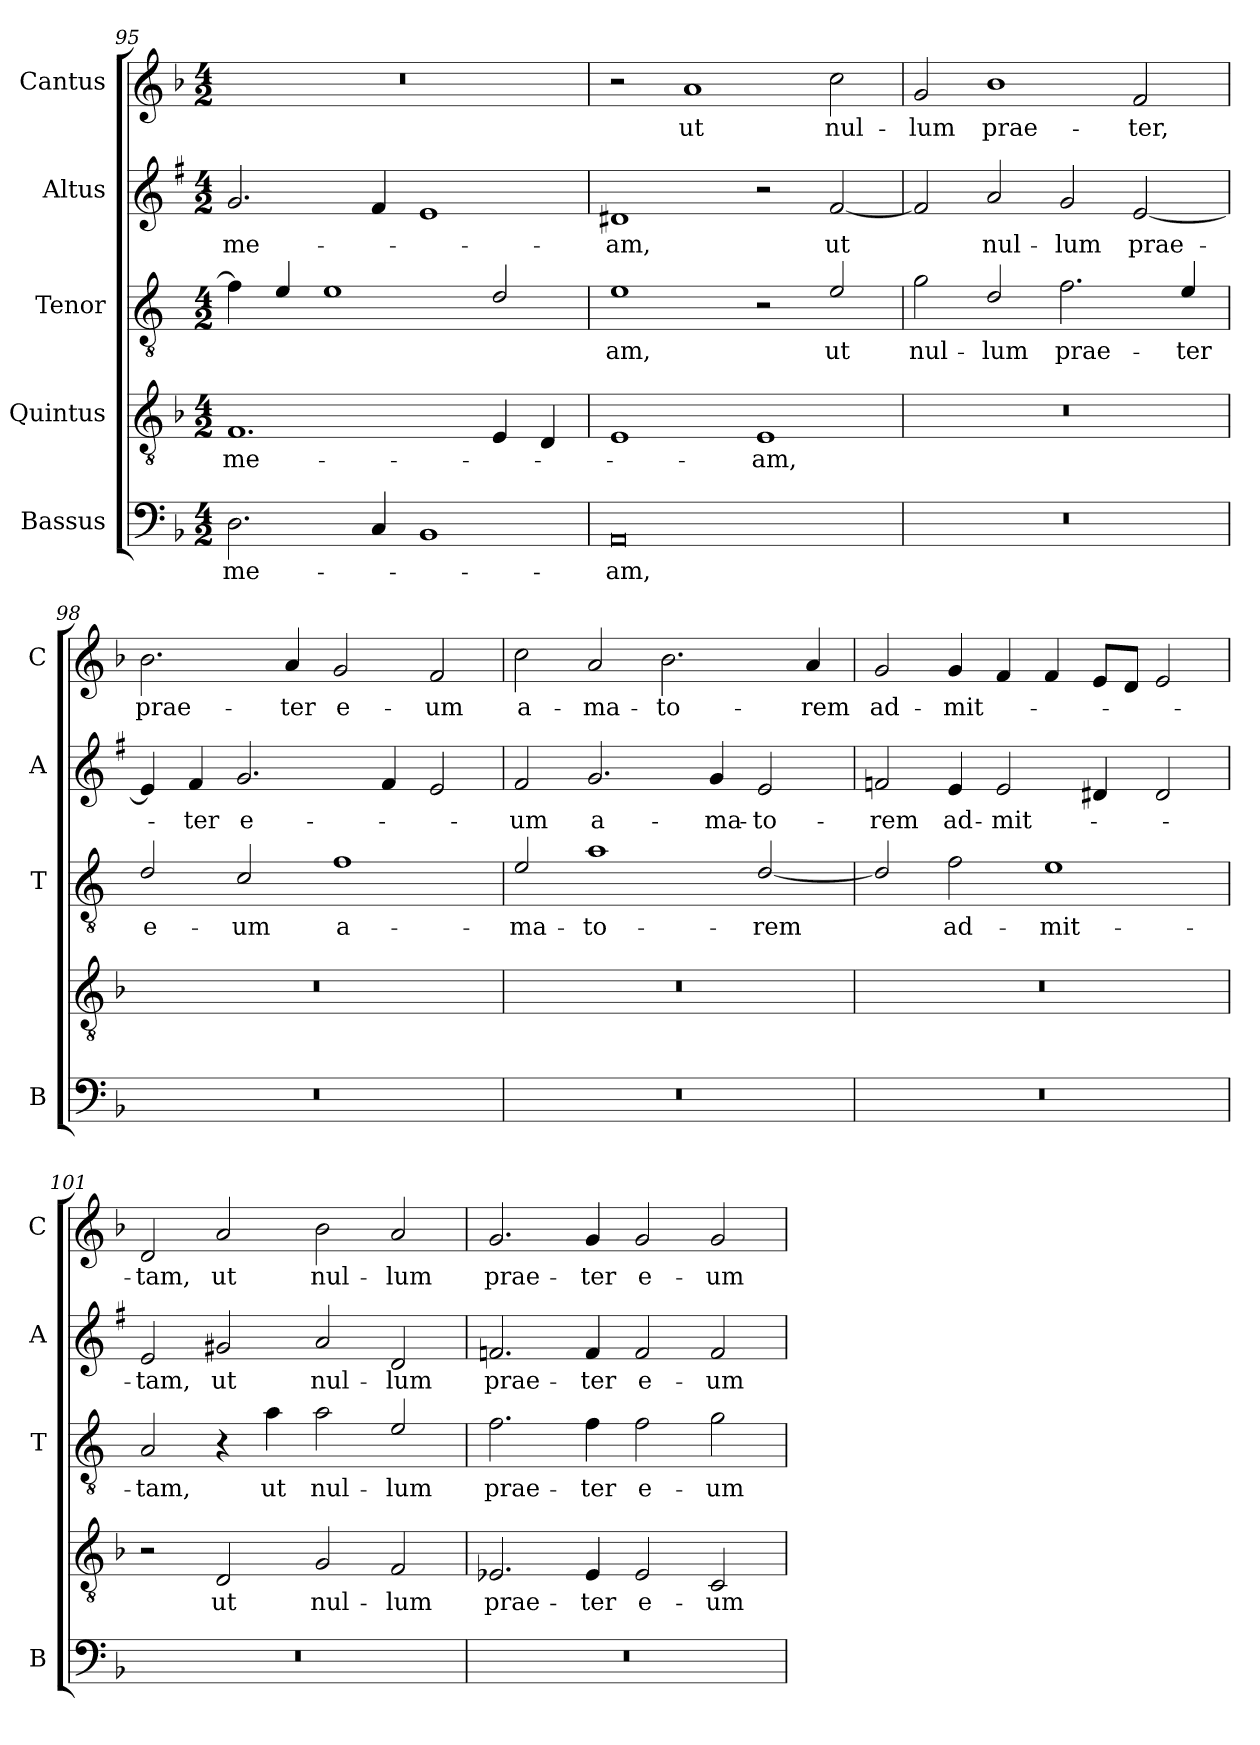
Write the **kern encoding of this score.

**kern	**text	**kern	**text	**kern	**text	**kern	**text	**kern	**text
*part5	*part5	*part4	*part4	*part3	*part3	*part2	*part2	*part1	*part1
*staff5	*staff5	*staff4	*staff4	*staff3	*staff3	*staff2	*staff2	*staff1	*staff1
*I"Bassus	*	*I"Quintus	*	*I"Tenor	*	*I"Altus	*	*I"Cantus	*
*I'B	*	*	*	*I'T	*	*I'A	*	*I'C	*
*clefF4	*	*clefGv2	*	*clefGv2	*	*clefG2	*	*clefG2	*
*	*	*	*	*ITrd4c7	*	*ITrd1c2	*	*	*
*k[b-]	*	*k[b-]	*	*k[b-]	*	*k[b-]	*	*k[b-]	*
*F:	*	*F:	*	*F:	*	*F:	*	*F:	*
*M4/2	*	*M4/2	*	*M4/2	*	*M4/2	*	*M4/2	*
=95	=95	=95	=95	=95	=95	=95	=95	=95	=95
!	!LO:LY:b	!	!LO:LY:b	!	!	!	!LO:LY:b	!	!
2.D\	me-	1.F	me-	4B-\]	.	2.f/	me-	0r	.
.	.	.	.	4A/	.	.	.	.	.
.	.	.	.	1A	.	.	.	.	.
4C/	.	.	.	.	.	4e/	.	.	.
1BB-	.	.	.	.	.	1d	.	.	.
.	.	4E/	.	2G/	.	.	.	.	.
.	.	4D/	.	.	.	.	.	.	.
=96	=96	=96	=96	=96	=96	=96	=96	=96	=96
!	!LO:LY:b	!	!	!	!LO:LY:b	!	!LO:LY:b	!	!
0AA	-am,	1E	.	1A	-am,	1c#X	-am,	2r	.
!	!	!	!	!	!	!	!	!	!LO:LY:b
.	.	.	.	.	.	.	.	1a	ut
!	!	!	!LO:LY:b	!	!	!	!	!	!
.	.	1E	-am,	2r	.	2r	.	.	.
!	!	!	!	!	!LO:LY:b	!	!LO:LY:b	!	!LO:LY:b
.	.	.	.	2A/	ut	[2e/	ut	2cc\	nul-
=97	=97	=97	=97	=97	=97	=97	=97	=97	=97
!	!	!	!	!	!LO:LY:b	!	!	!	!LO:LY:b
0r	.	0r	.	2c\	nul-	2e/]	.	2g/	-lum
!	!	!	!	!	!LO:LY:b	!	!LO:LY:b	!	!LO:LY:b
.	.	.	.	2G/	-lum	2g/	nul-	1b-	prae-
!	!	!	!	!	!LO:LY:b	!	!LO:LY:b	!	!
.	.	.	.	2.B-\	prae-	2f/	-lum	.	.
!	!	!	!	!	!	!	!LO:LY:b	!	!LO:LY:b
.	.	.	.	.	.	[2d/	prae-	2f/	-ter,
!	!	!	!	!	!LO:LY:b	!	!	!	!
.	.	.	.	4A/	-ter	.	.	.	.
=98	=98	=98	=98	=98	=98	=98	=98	=98	=98
!	!	!	!	!	!LO:LY:b	!	!	!	!LO:LY:b
0r	.	0r	.	2G/	e-	4d/]	.	2.b-\	prae-
!	!	!	!	!	!	!	!LO:LY:b	!	!
.	.	.	.	.	.	4e/	-ter	.	.
!	!	!	!	!	!LO:LY:b	!	!LO:LY:b	!	!
.	.	.	.	2F/	-um	2.f/	e-	.	.
!	!	!	!	!	!	!	!	!	!LO:LY:b
.	.	.	.	.	.	.	.	4a/	-ter
!	!	!	!	!	!LO:LY:b	!	!	!	!LO:LY:b
.	.	.	.	1B-	a-	.	.	2g/	e-
.	.	.	.	.	.	4e/	.	.	.
!	!	!	!	!	!	!	!	!	!LO:LY:b
.	.	.	.	.	.	2d/	.	2f/	-um
!!LO:LB:g=z
=99	=99	=99	=99	=99	=99	=99	=99	=99	=99
!	!	!	!	!	!LO:LY:b	!	!LO:LY:b	!	!LO:LY:b
0r	.	0r	.	2A/	-ma-	2e/	-um	2cc\	a-
!	!	!	!	!	!LO:LY:b	!	!LO:LY:b	!	!LO:LY:b
.	.	.	.	1d	-to-	2.f/	a-	2a/	-ma-
!	!	!	!	!	!	!	!	!	!LO:LY:b
.	.	.	.	.	.	.	.	2.b-\	-to-
!	!	!	!	!	!	!	!LO:LY:b	!	!
.	.	.	.	.	.	4f/	-ma-	.	.
!	!	!	!	!	!LO:LY:b	!	!LO:LY:b	!	!
.	.	.	.	[2G/	-rem	2d/	-to-	.	.
!	!	!	!	!	!	!	!	!	!LO:LY:b
.	.	.	.	.	.	.	.	4a/	-rem
=100	=100	=100	=100	=100	=100	=100	=100	=100	=100
!	!	!	!	!	!	!	!LO:LY:b	!	!LO:LY:b
0r	.	0r	.	2G/]	.	2e-X/	-rem	2g/	ad-
!	!	!	!	!	!LO:LY:b	!	!LO:LY:b	!	!LO:LY:b
.	.	.	.	2B-\	ad-	4d/	ad-	4g/	-mit-
!	!	!	!	!	!	!	!LO:LY:b	!	!
.	.	.	.	.	.	2d/	-mit-	4f/	.
!	!	!	!	!	!LO:LY:b	!	!	!	!
.	.	.	.	1A	-mit-	.	.	4f/	.
.	.	.	.	.	.	4c#X/	.	8e/L	.
.	.	.	.	.	.	.	.	8d/J	.
.	.	.	.	.	.	2c#/	.	2e/	.
=101	=101	=101	=101	=101	=101	=101	=101	=101	=101
!	!	!	!	!	!LO:LY:b	!	!LO:LY:b	!	!LO:LY:b
0r	.	2r	.	2D/	-tam,	2d/	-tam,	2d/	-tam,
!	!	!	!LO:LY:b	!	!	!	!LO:LY:b	!	!LO:LY:b
.	.	2D/	ut	4r	.	2f#X/	ut	2a/	ut
!	!	!	!	!	!LO:LY:b	!	!	!	!
.	.	.	.	4d\	ut	.	.	.	.
!	!	!	!LO:LY:b	!	!LO:LY:b	!	!LO:LY:b	!	!LO:LY:b
.	.	2G/	nul-	2d\	nul-	2g/	nul-	2b-\	nul-
!	!	!	!LO:LY:b	!	!LO:LY:b	!	!LO:LY:b	!	!LO:LY:b
.	.	2F/	-lum	2A/	-lum	2c/	-lum	2a/	-lum
=102	=102	=102	=102	=102	=102	=102	=102	=102	=102
!	!	!	!LO:LY:b	!	!LO:LY:b	!	!LO:LY:b	!	!LO:LY:b
0r	.	2.E-X/	prae-	2.B-\	prae-	2.e-X/	prae-	2.g/	prae-
!	!	!	!LO:LY:b	!	!LO:LY:b	!	!LO:LY:b	!	!LO:LY:b
.	.	4E-/	-ter	4B-\	-ter	4e-/	-ter	4g/	-ter
!	!	!	!LO:LY:b	!	!LO:LY:b	!	!LO:LY:b	!	!LO:LY:b
.	.	2E-/	e-	2B-\	e-	2e-/	e-	2g/	e-
!	!	!	!LO:LY:b	!	!LO:LY:b	!	!LO:LY:b	!	!LO:LY:b
.	.	2C/	-um	2c\	-um	2e-/	-um	2g/	-um
=	=	=	=	=	=	=	=	=	=
*-	*-	*-	*-	*-	*-	*-	*-	*-	*-
